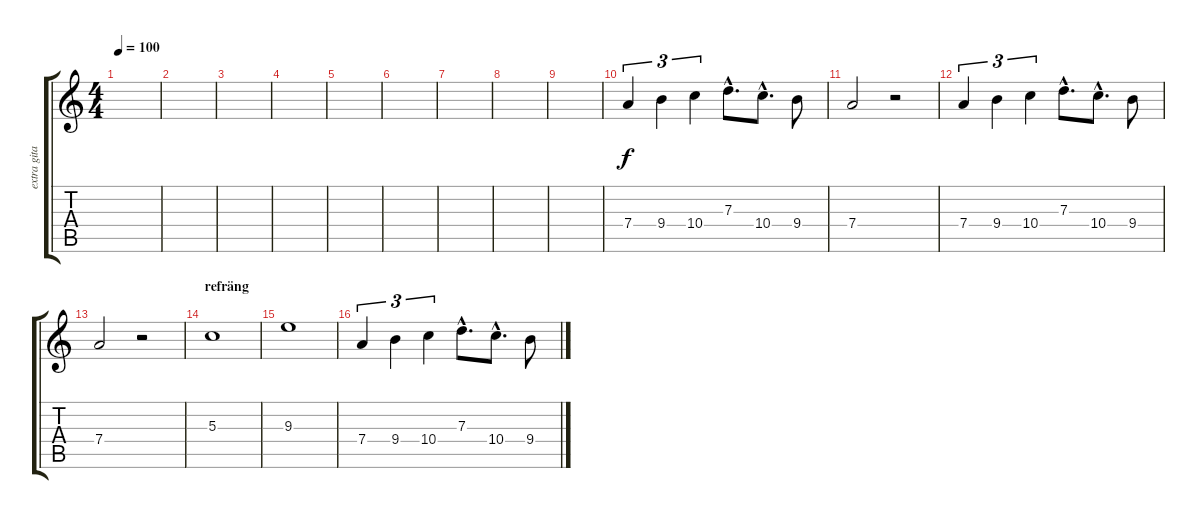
\track ("extra gitarr + kör" "extra gita") {instrument electricguitarjazz}
\staff {score tabs}
\tuning (E4 B3 G3 D3 A2 E2) {hide}
\ts (4 4)
\tempo 100
\clef g2
\ks c
|
|
|
|
|
|
|
|
|
7.4.4{tu (3 2)} 9.4.4{tu (3 2)} 10.4.4{tu (3 2)} 7.3{hac}.8{d} 10.4{hac}.8{d} 9.4.8 |
7.4.2 r.2 |
7.4.4{tu (3 2)} 9.4.4{tu (3 2)} 10.4.4{tu (3 2)} 7.3{hac}.8{d} 10.4{hac}.8{d} 9.4.8 |
7.4.2 r.2 |
\section ("" "refräng")
5.3.1 |
9.3.1 |
7.4.4{tu (3 2)} 9.4.4{tu (3 2)} 10.4.4{tu (3 2)} 7.3{hac}.8{d} 10.4{hac}.8{d} 9.4.8
